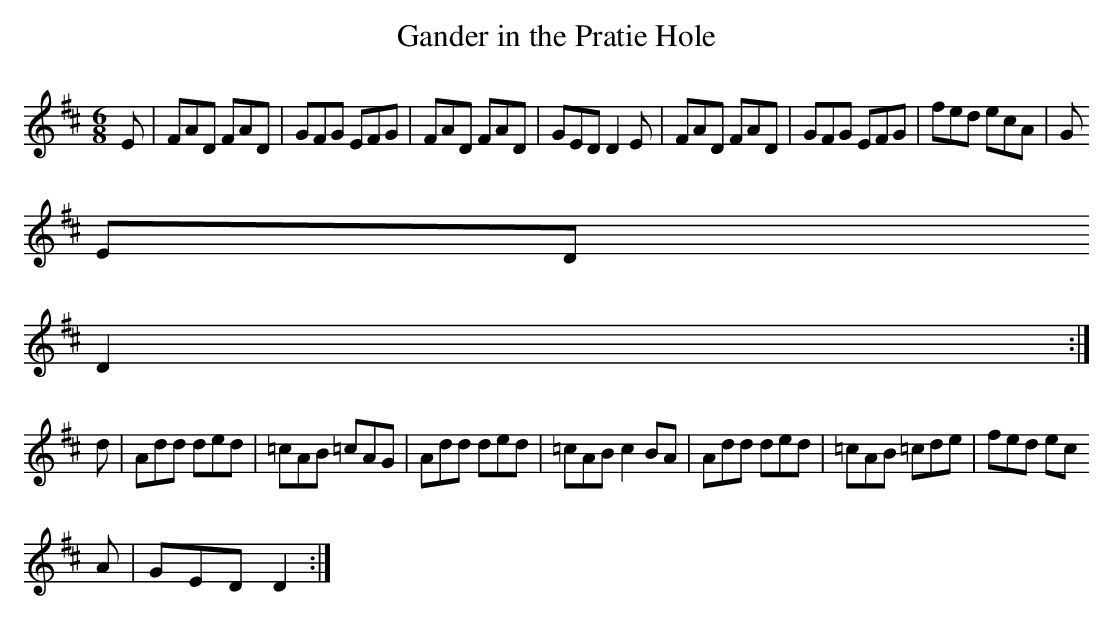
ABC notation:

X:1
T:Gander in the Pratie Hole
M:6/8
L:1/8
K:D
E|FAD FAD | GFG EFG | FAD FAD | GED D2 E| FAD FAD | GFG EFG| fed ecA | G
ED
 D2 :|
d | Add ded | =cAB =cAG| Add ded | =cAB c2 BA| Add ded| =cAB =cde|fed ec
A| GED D2 :|
